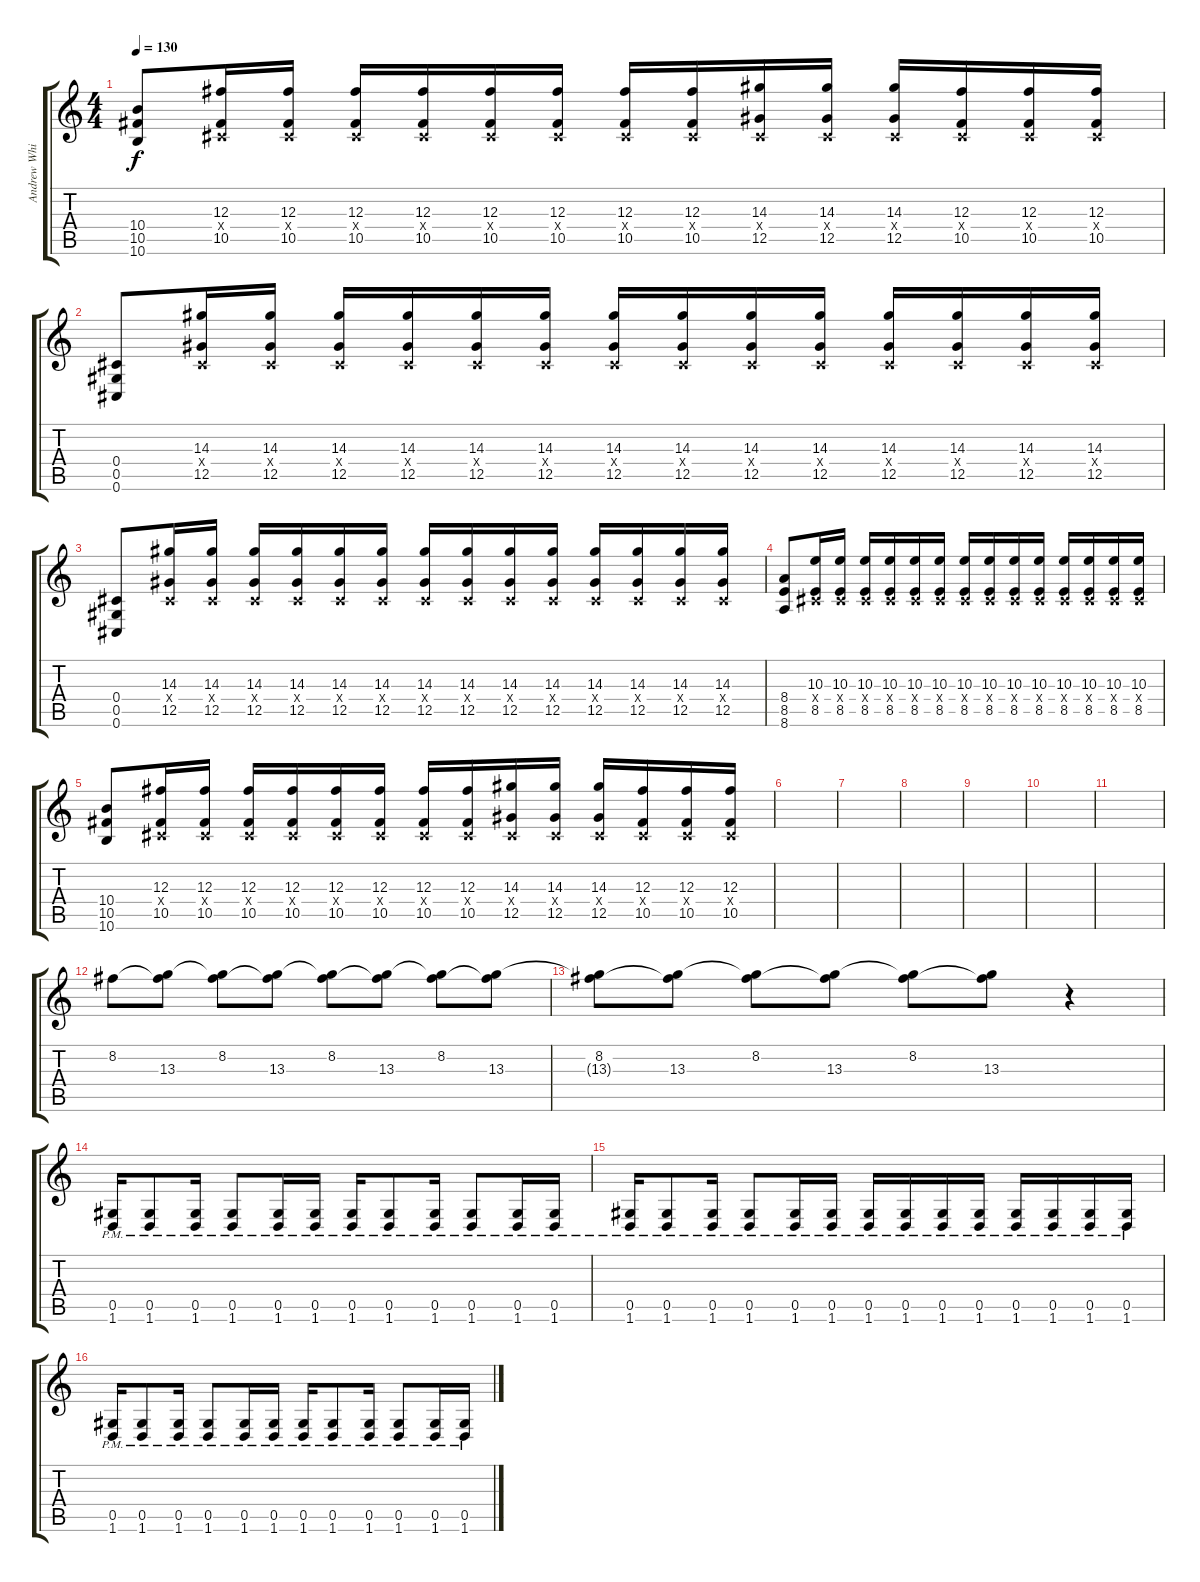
\track ("Andrew Whiting" "Andrew Whi") {instrument distortionguitar}
\staff {score tabs}
\tuning (Eb4 Bb3 Gb3 Db3 Ab2 Db2) {hide}
\ts (4 4)
\tempo 130
\clef g2
\ks c
(10.4 10.5 10.6).8{dy f} (12.3 0.4{x} 10.5).16 (12.3 0.4{x} 10.5).16 (12.3 0.4{x} 10.5).16 (12.3 0.4{x} 10.5).16 (12.3 0.4{x} 10.5).16 (12.3 0.4{x} 10.5).16 (12.3 0.4{x} 10.5).16 (12.3 0.4{x} 10.5).16 (14.3 0.4{x} 12.5).16 (14.3 0.4{x} 12.5).16 (14.3 0.4{x} 12.5).16 (12.3 0.4{x} 10.5).16 (12.3 0.4{x} 10.5).16 (12.3 0.4{x} 10.5).16 |
(0.4 0.5 0.6).8 (14.3 0.4{x} 12.5).16 (14.3 0.4{x} 12.5).16 (14.3 0.4{x} 12.5).16 (14.3 0.4{x} 12.5).16 (14.3 0.4{x} 12.5).16 (14.3 0.4{x} 12.5).16 (14.3 0.4{x} 12.5).16 (14.3 0.4{x} 12.5).16 (14.3 0.4{x} 12.5).16 (14.3 0.4{x} 12.5).16 (14.3 0.4{x} 12.5).16 (14.3 0.4{x} 12.5).16 (14.3 0.4{x} 12.5).16 (14.3 0.4{x} 12.5).16 |
(0.4 0.5 0.6).8 (14.3 0.4{x} 12.5).16 (14.3 0.4{x} 12.5).16 (14.3 0.4{x} 12.5).16 (14.3 0.4{x} 12.5).16 (14.3 0.4{x} 12.5).16 (14.3 0.4{x} 12.5).16 (14.3 0.4{x} 12.5).16 (14.3 0.4{x} 12.5).16 (14.3 0.4{x} 12.5).16 (14.3 0.4{x} 12.5).16 (14.3 0.4{x} 12.5).16 (14.3 0.4{x} 12.5).16 (14.3 0.4{x} 12.5).16 (14.3 0.4{x} 12.5).16 |
(8.4 8.5 8.6).8 (10.3 0.4{x} 8.5).16 (10.3 0.4{x} 8.5).16 (10.3 0.4{x} 8.5).16 (10.3 0.4{x} 8.5).16 (10.3 0.4{x} 8.5).16 (10.3 0.4{x} 8.5).16 (10.3 0.4{x} 8.5).16 (10.3 0.4{x} 8.5).16 (10.3 0.4{x} 8.5).16 (10.3 0.4{x} 8.5).16 (10.3 0.4{x} 8.5).16 (10.3 0.4{x} 8.5).16 (10.3 0.4{x} 8.5).16 (10.3 0.4{x} 8.5).16 |
(10.4 10.5 10.6).8 (12.3 0.4{x} 10.5).16 (12.3 0.4{x} 10.5).16 (12.3 0.4{x} 10.5).16 (12.3 0.4{x} 10.5).16 (12.3 0.4{x} 10.5).16 (12.3 0.4{x} 10.5).16 (12.3 0.4{x} 10.5).16 (12.3 0.4{x} 10.5).16 (14.3 0.4{x} 12.5).16 (14.3 0.4{x} 12.5).16 (14.3 0.4{x} 12.5).16 (12.3 0.4{x} 10.5).16 (12.3 0.4{x} 10.5).16 (12.3 0.4{x} 10.5).16 |
|
|
|
|
|
|
8.2.8{volume 13} (8.2{t} 13.3).8 (8.2 13.3{t}).8 (8.2{t} 13.3).8 (8.2 13.3{t}).8 (8.2{t} 13.3).8 (8.2 13.3{t}).8 (8.2{t} 13.3).8 |
(8.2 13.3{t}).8 (8.2{t} 13.3).8 (8.2 13.3{t}).8 (8.2{t} 13.3).8 (8.2 13.3{t}).8 (8.2{t} 13.3).8 r.4 |
(0.5{pm} 1.6{pm}).16 (0.5{pm} 1.6{pm}).8 (0.5{pm} 1.6{pm}).16 (0.5{pm} 1.6{pm}).8 (0.5{pm} 1.6{pm}).16 (0.5{pm} 1.6{pm}).16 (0.5{pm} 1.6{pm}).16 (0.5{pm} 1.6{pm}).8 (0.5{pm} 1.6{pm}).16 (0.5{pm} 1.6{pm}).8 (0.5{pm} 1.6{pm}).16 (0.5{pm} 1.6{pm}).16 |
(0.5{pm} 1.6{pm}).16 (0.5{pm} 1.6{pm}).8 (0.5{pm} 1.6{pm}).16 (0.5{pm} 1.6{pm}).8 (0.5{pm} 1.6{pm}).16 (0.5{pm} 1.6{pm}).16 (0.5{pm} 1.6{pm}).16 (0.5{pm} 1.6{pm}).16 (0.5{pm} 1.6{pm}).16 (0.5{pm} 1.6{pm}).16 (0.5{pm} 1.6{pm}).16 (0.5{pm} 1.6{pm}).16 (0.5{pm} 1.6{pm}).16 (0.5{pm} 1.6{pm}).16 |
(0.5{pm} 1.6{pm}).16 (0.5{pm} 1.6{pm}).8 (0.5{pm} 1.6{pm}).16 (0.5{pm} 1.6{pm}).8 (0.5{pm} 1.6{pm}).16 (0.5{pm} 1.6{pm}).16 (0.5{pm} 1.6{pm}).16 (0.5{pm} 1.6{pm}).8 (0.5{pm} 1.6{pm}).16 (0.5{pm} 1.6{pm}).8 (0.5{pm} 1.6{pm}).16 (0.5{pm} 1.6{pm}).16
